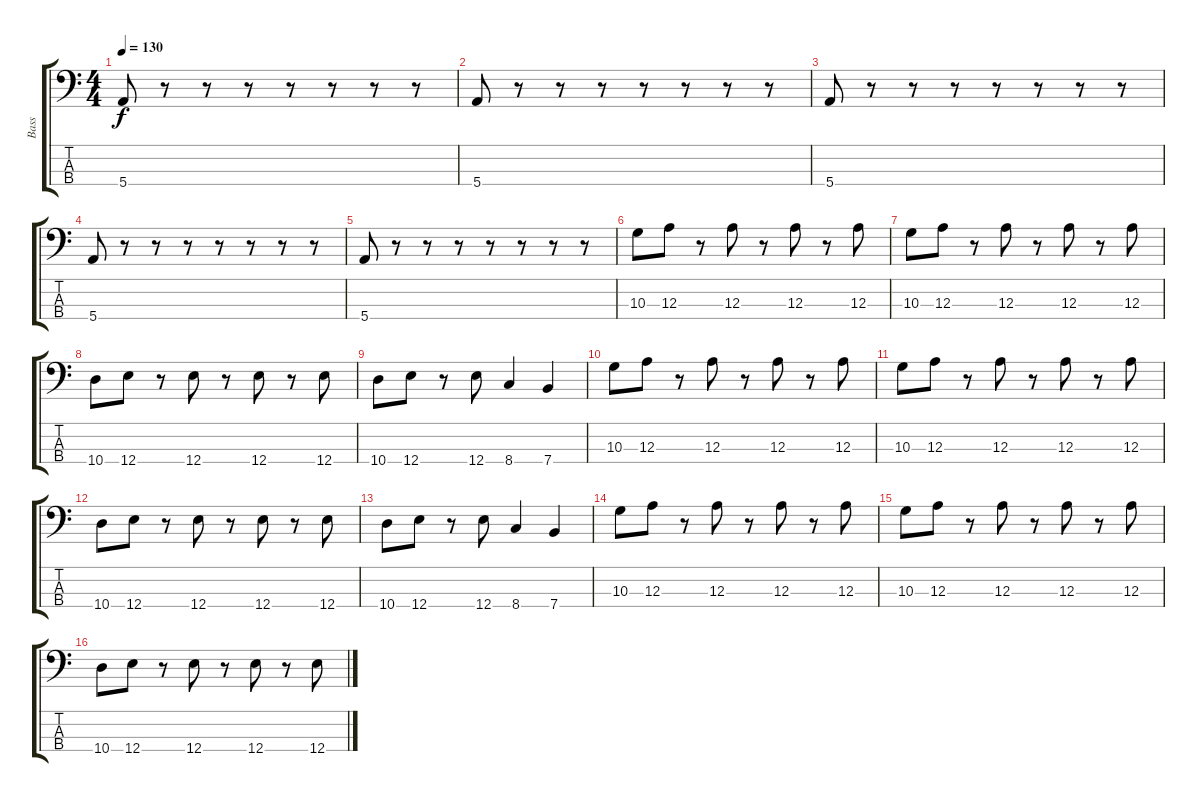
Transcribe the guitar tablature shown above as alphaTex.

\track ("Bass" "Bass") {instrument electricbassfinger}
\staff {score tabs}
\tuning (G2 D2 A1 E1) {hide}
\ts (4 4)
\tempo 130
\clef f4
\ks c
5.4.8{dy f} r.8 r.8 r.8 r.8 r.8 r.8 r.8 |
5.4.8 r.8 r.8 r.8 r.8 r.8 r.8 r.8 |
5.4.8 r.8 r.8 r.8 r.8 r.8 r.8 r.8 |
5.4.8 r.8 r.8 r.8 r.8 r.8 r.8 r.8 |
5.4.8 r.8 r.8 r.8 r.8 r.8 r.8 r.8 |
10.3.8 12.3.8 r.8 12.3.8 r.8 12.3.8 r.8 12.3.8 |
10.3.8 12.3.8 r.8 12.3.8 r.8 12.3.8 r.8 12.3.8 |
10.4.8 12.4.8 r.8 12.4.8 r.8 12.4.8 r.8 12.4.8 |
10.4.8 12.4.8 r.8 12.4.8 8.4.4 7.4.4 |
10.3.8 12.3.8 r.8 12.3.8 r.8 12.3.8 r.8 12.3.8 |
10.3.8 12.3.8 r.8 12.3.8 r.8 12.3.8 r.8 12.3.8 |
10.4.8 12.4.8 r.8 12.4.8 r.8 12.4.8 r.8 12.4.8 |
10.4.8 12.4.8 r.8 12.4.8 8.4.4 7.4.4 |
10.3.8 12.3.8 r.8 12.3.8 r.8 12.3.8 r.8 12.3.8 |
10.3.8 12.3.8 r.8 12.3.8 r.8 12.3.8 r.8 12.3.8 |
10.4.8 12.4.8 r.8 12.4.8 r.8 12.4.8 r.8 12.4.8
